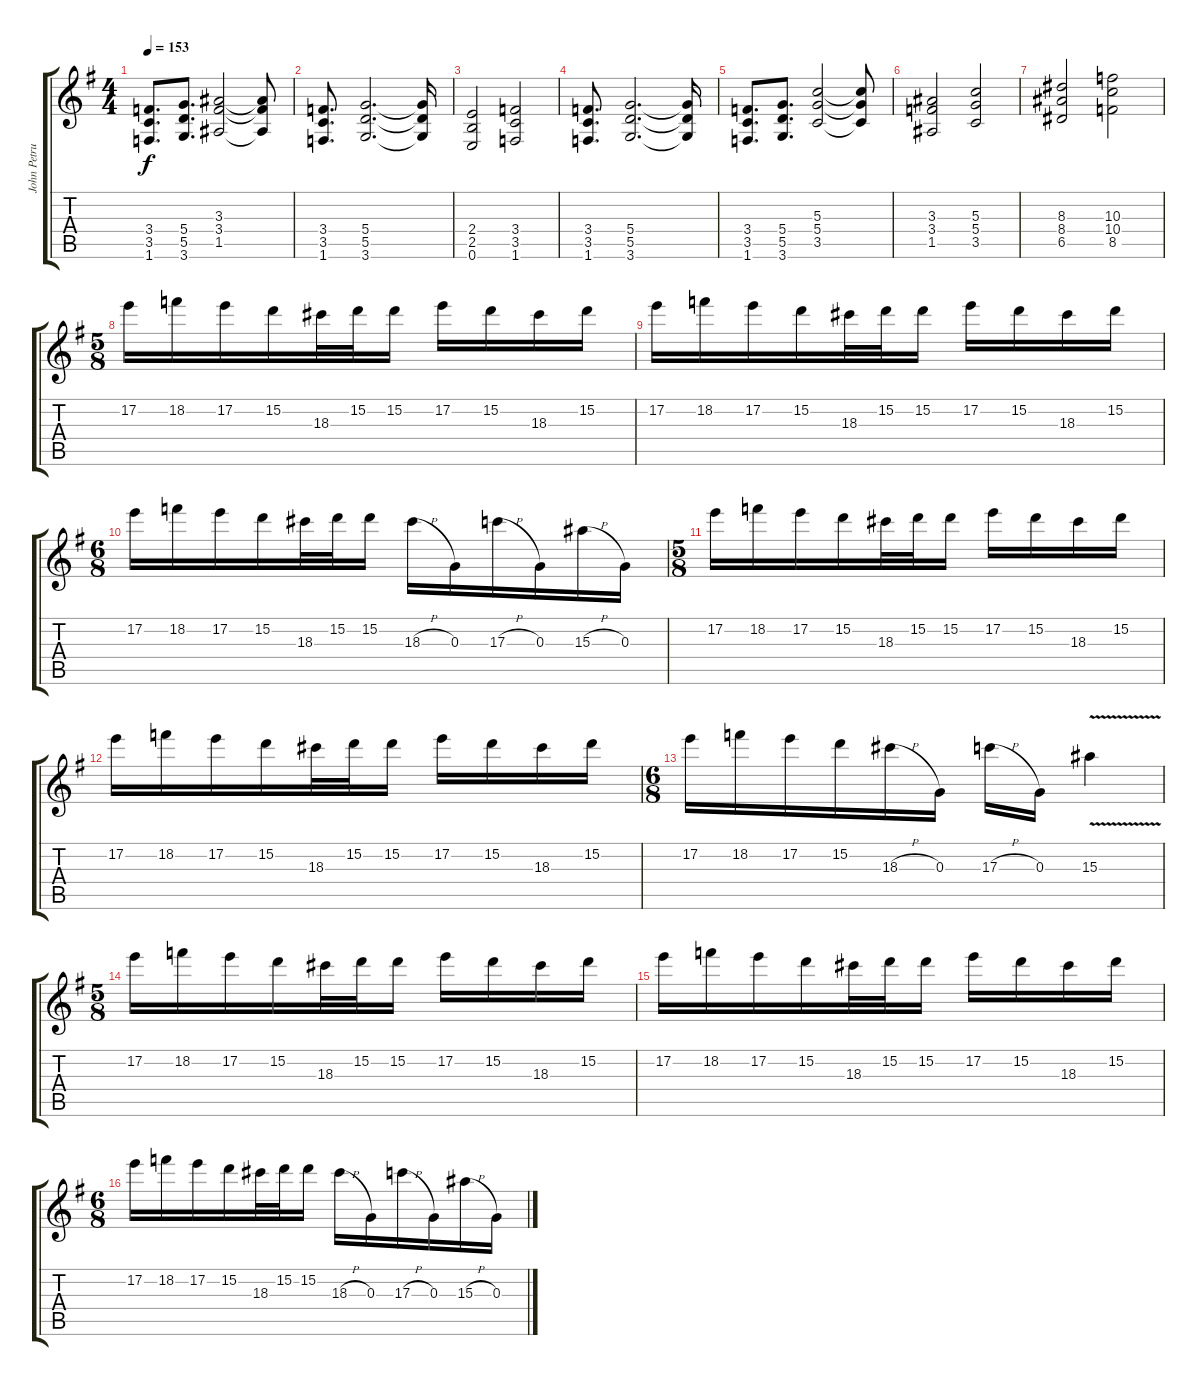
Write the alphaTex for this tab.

\track ("John Petrucci - Guitar 6 Strings" "John Petru") {instrument distortionguitar}
\staff {score tabs}
\tuning (E4 B3 G3 D3 A2 E2) {hide}
\ts (4 4)
\tempo 153
\clef g2
\ks g
(3.4 3.5 1.6).8{d dy f} (5.4 5.5 3.6).8{d} (3.3 3.4 1.5).2 (3.3{t} 3.4{t} 1.5{t}).8 |
(3.4 3.5 1.6).8{d} (5.4 5.5 3.6).2{d} (5.4{t} 5.5{t} 3.6{t}).16 |
(2.4 2.5 0.6).2 (3.4 3.5 1.6).2 |
(3.4 3.5 1.6).8{d} (5.4 5.5 3.6).2{d} (5.4{t} 5.5{t} 3.6{t}).16 |
(3.4 3.5 1.6).8{d} (5.4 5.5 3.6).8{d} (5.3 5.4 3.5).2 (5.3{t} 5.4{t} 3.5{t}).8 |
(3.3 3.4 1.5).2 (5.3 5.4 3.5).2 |
(8.3 8.4 6.5).2 (10.3 10.4 8.5).2 |
\ts (5 8)
17.2.16 18.2.16 17.2.16 15.2.16 18.3.32 15.2.32 15.2.16 17.2.16 15.2.16 18.3.16 15.2.16 |
17.2.16 18.2.16 17.2.16 15.2.16 18.3.32 15.2.32 15.2.16 17.2.16 15.2.16 18.3.16 15.2.16 |
\ts (6 8)
17.2.16 18.2.16 17.2.16 15.2.16 18.3.32 15.2.32 15.2.16 18.3{h}.16 0.3.16 17.3{h}.16 0.3.16 15.3{h}.16 0.3.16 |
\ts (5 8)
17.2.16 18.2.16 17.2.16 15.2.16 18.3.32 15.2.32 15.2.16 17.2.16 15.2.16 18.3.16 15.2.16 |
17.2.16 18.2.16 17.2.16 15.2.16 18.3.32 15.2.32 15.2.16 17.2.16 15.2.16 18.3.16 15.2.16 |
\ts (6 8)
17.2.16 18.2.16 17.2.16 15.2.16 18.3{h}.16 0.3.16 17.3{h}.16 0.3.16 15.3{v}.4 |
\ts (5 8)
17.2.16 18.2.16 17.2.16 15.2.16 18.3.32 15.2.32 15.2.16 17.2.16 15.2.16 18.3.16 15.2.16 |
17.2.16 18.2.16 17.2.16 15.2.16 18.3.32 15.2.32 15.2.16 17.2.16 15.2.16 18.3.16 15.2.16 |
\ts (6 8)
17.2.16 18.2.16 17.2.16 15.2.16 18.3.32 15.2.32 15.2.16 18.3{h}.16 0.3.16 17.3{h}.16 0.3.16 15.3{h}.16 0.3.16
